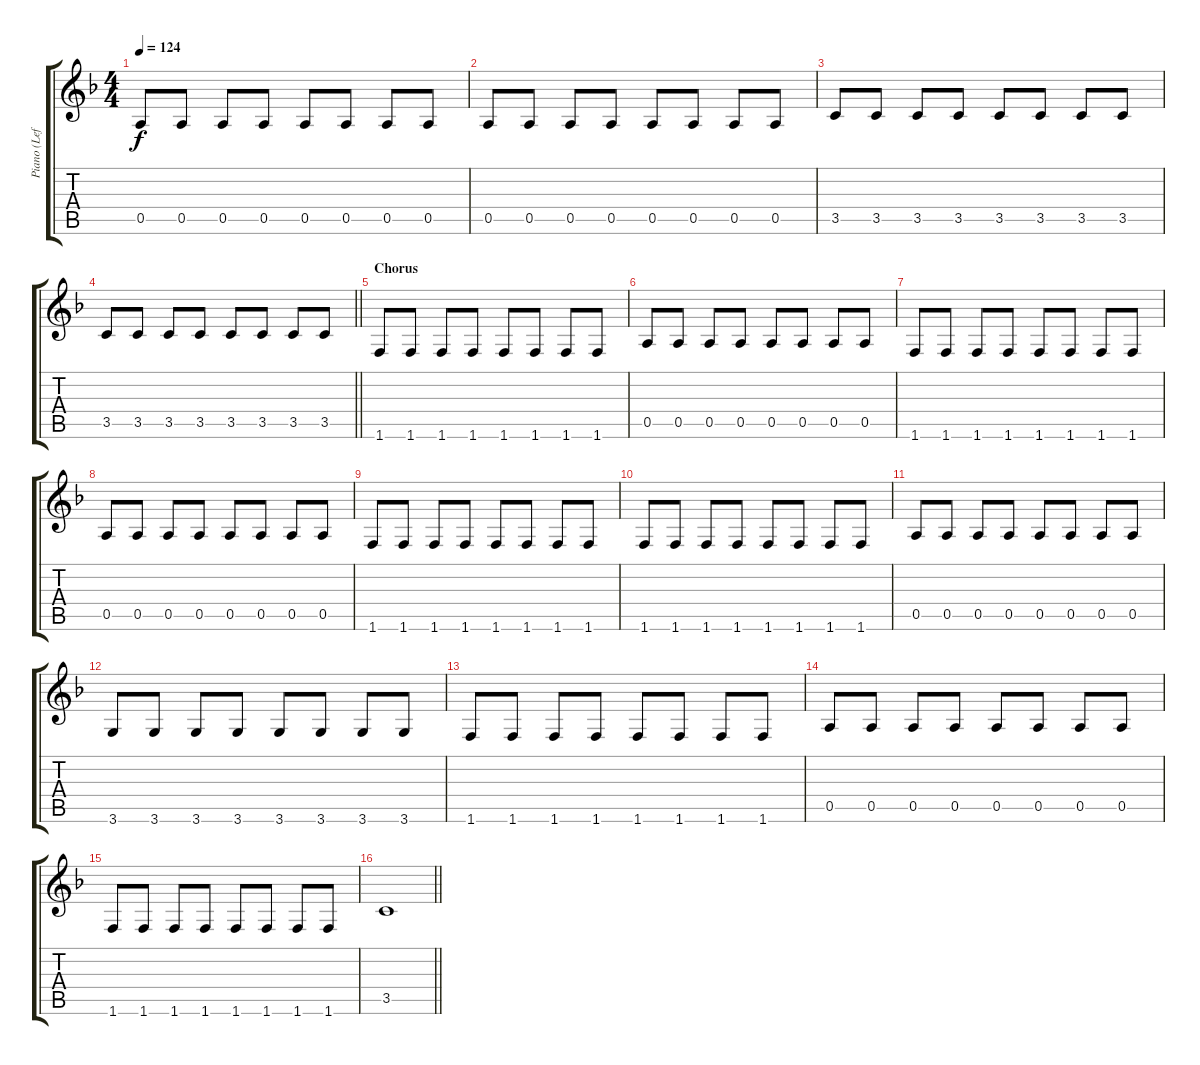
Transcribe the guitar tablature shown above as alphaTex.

\track ("Piano (Left Hand)" "Piano (Lef") {instrument acousticgrandpiano}
\staff {score tabs}
\tuning (E4 B3 G3 D3 A2 E2) {hide}
\ts (4 4)
\tempo 124
\clef g2
\ks f
0.5.8{ot 8vb dy f} 0.5.8{ot 8vb} 0.5.8{ot 8vb} 0.5.8{ot 8vb} 0.5.8{ot 8vb} 0.5.8{ot 8vb} 0.5.8{ot 8vb} 0.5.8{ot 8vb} |
0.5.8{ot 8vb} 0.5.8{ot 8vb} 0.5.8{ot 8vb} 0.5.8{ot 8vb} 0.5.8{ot 8vb} 0.5.8{ot 8vb} 0.5.8{ot 8vb} 0.5.8{ot 8vb} |
3.5.8{ot 8vb} 3.5.8{ot 8vb} 3.5.8{ot 8vb} 3.5.8{ot 8vb} 3.5.8{ot 8vb} 3.5.8{ot 8vb} 3.5.8{ot 8vb} 3.5.8{ot 8vb} |
\barLineRight lightlight
3.5.8{ot 8vb} 3.5.8{ot 8vb} 3.5.8{ot 8vb} 3.5.8{ot 8vb} 3.5.8{ot 8vb} 3.5.8{ot 8vb} 3.5.8{ot 8vb} 3.5.8{ot 8vb} |
\section ("" "Chorus")
1.6.8{ot 8vb} 1.6.8{ot 8vb} 1.6.8{ot 8vb} 1.6.8{ot 8vb} 1.6.8{ot 8vb} 1.6.8{ot 8vb} 1.6.8{ot 8vb} 1.6.8{ot 8vb} |
0.5.8{ot 8vb} 0.5.8{ot 8vb} 0.5.8{ot 8vb} 0.5.8{ot 8vb} 0.5.8{ot 8vb} 0.5.8{ot 8vb} 0.5.8{ot 8vb} 0.5.8{ot 8vb} |
1.6.8{ot 8vb} 1.6.8{ot 8vb} 1.6.8{ot 8vb} 1.6.8{ot 8vb} 1.6.8{ot 8vb} 1.6.8{ot 8vb} 1.6.8{ot 8vb} 1.6.8{ot 8vb} |
0.5.8{ot 8vb} 0.5.8{ot 8vb} 0.5.8{ot 8vb} 0.5.8{ot 8vb} 0.5.8{ot 8vb} 0.5.8{ot 8vb} 0.5.8{ot 8vb} 0.5.8{ot 8vb} |
1.6.8{ot 8vb} 1.6.8{ot 8vb} 1.6.8{ot 8vb} 1.6.8{ot 8vb} 1.6.8{ot 8vb} 1.6.8{ot 8vb} 1.6.8{ot 8vb} 1.6.8{ot 8vb} |
1.6.8{ot 8vb} 1.6.8{ot 8vb} 1.6.8{ot 8vb} 1.6.8{ot 8vb} 1.6.8{ot 8vb} 1.6.8{ot 8vb} 1.6.8{ot 8vb} 1.6.8{ot 8vb} |
0.5.8{ot 8vb} 0.5.8{ot 8vb} 0.5.8{ot 8vb} 0.5.8{ot 8vb} 0.5.8{ot 8vb} 0.5.8{ot 8vb} 0.5.8{ot 8vb} 0.5.8{ot 8vb} |
3.6.8{ot 8vb} 3.6.8{ot 8vb} 3.6.8{ot 8vb} 3.6.8{ot 8vb} 3.6.8{ot 8vb} 3.6.8{ot 8vb} 3.6.8{ot 8vb} 3.6.8{ot 8vb} |
1.6.8{ot 8vb} 1.6.8{ot 8vb} 1.6.8{ot 8vb} 1.6.8{ot 8vb} 1.6.8{ot 8vb} 1.6.8{ot 8vb} 1.6.8{ot 8vb} 1.6.8{ot 8vb} |
0.5.8{ot 8vb} 0.5.8{ot 8vb} 0.5.8{ot 8vb} 0.5.8{ot 8vb} 0.5.8{ot 8vb} 0.5.8{ot 8vb} 0.5.8{ot 8vb} 0.5.8{ot 8vb} |
1.6.8{ot 8vb} 1.6.8{ot 8vb} 1.6.8{ot 8vb} 1.6.8{ot 8vb} 1.6.8{ot 8vb} 1.6.8{ot 8vb} 1.6.8{ot 8vb} 1.6.8{ot 8vb} |
\barLineRight lightlight
3.5.1{ot 8vb}
